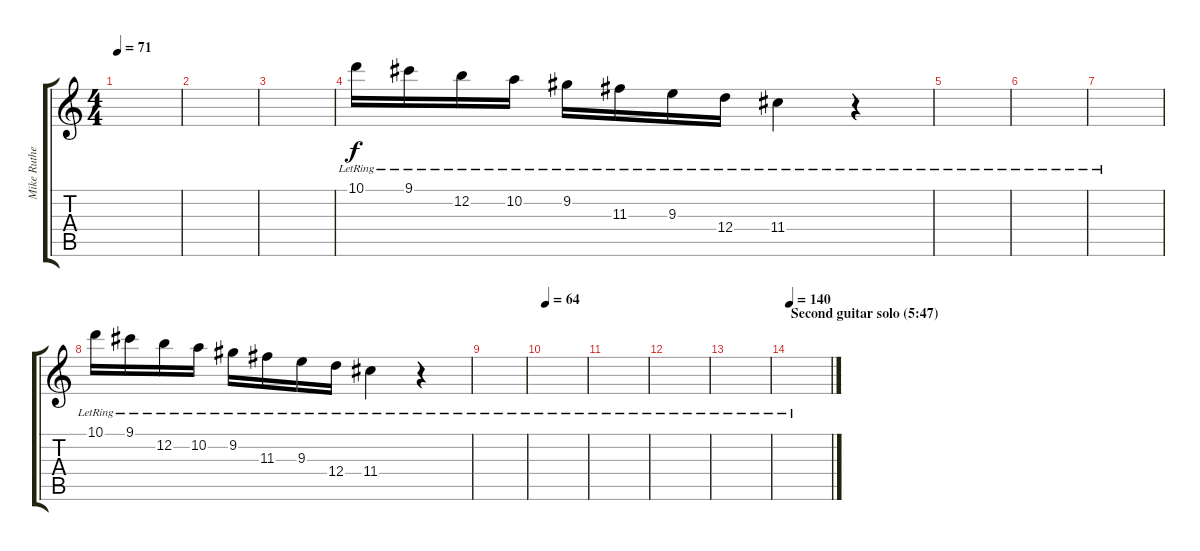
\track ("Mike Rutherford (clean guitar rhythm)" "Mike Ruthe") {instrument electricguitarjazz}
\staff {score tabs}
\tuning (E4 B3 G3 D3 A2 E2) {hide}
\ts (4 4)
\tempo 71
\clef g2
\ks c
|
|
|
10.1{lr}.16{dy f volume 10 balance 16} 9.1{lr}.16 12.2{lr}.16 10.2{lr}.16 9.2{lr}.16 11.3{lr}.16 9.3{lr}.16 12.4{lr}.16 11.4{lr}.4 r.4 |
|
|
|
10.1{lr}.16{balance 0} 9.1{lr}.16 12.2{lr}.16 10.2{lr}.16 9.2{lr}.16 11.3{lr}.16 9.3{lr}.16 12.4{lr}.16 11.4{lr}.4 r.4 |
|
\tempo 64
|
|
|
|
\section ("" "Second guitar solo (5:47)")
\tempo 140
